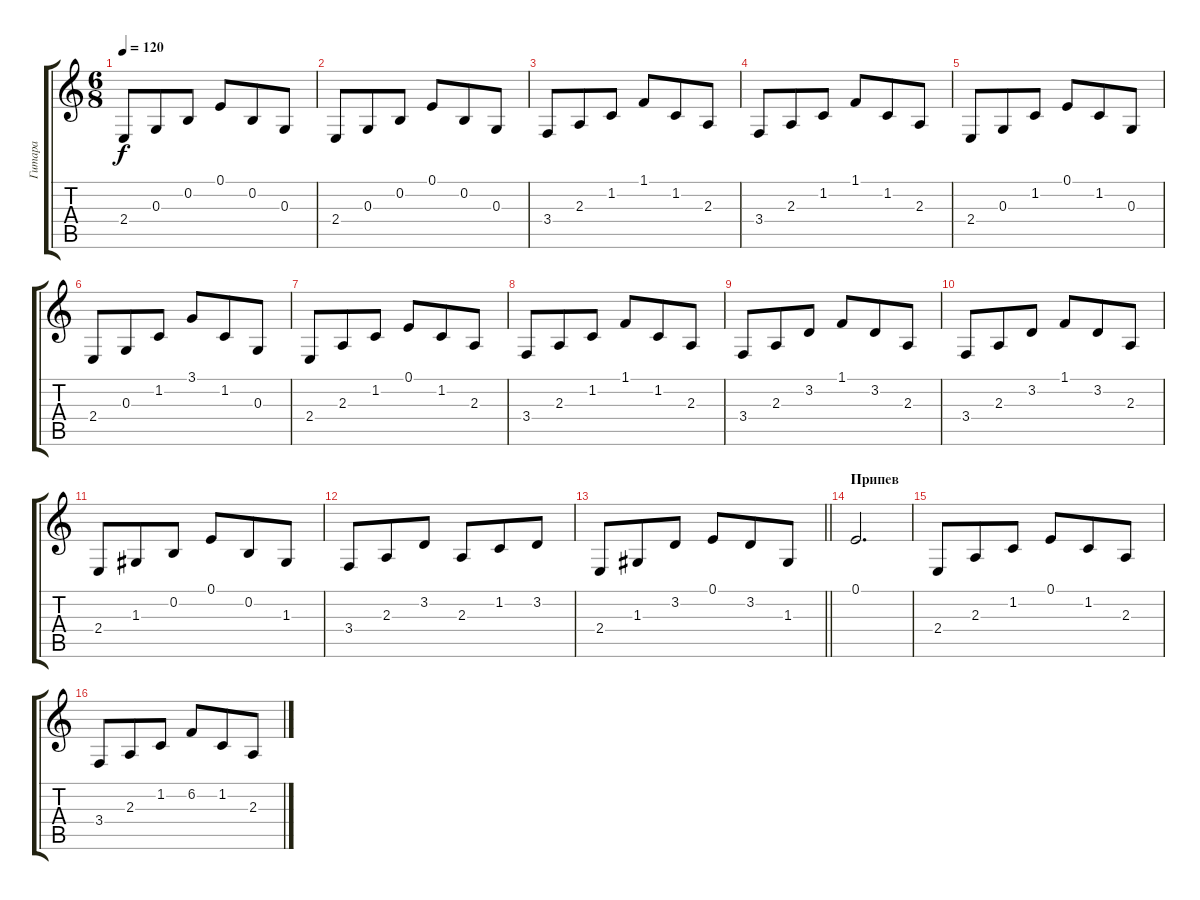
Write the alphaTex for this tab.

\track ("Гитара" "Гитара") {instrument orchestralharp}
\staff {score tabs}
\tuning (E4 B3 G3 D3 A2 E2) {hide}
\ts (6 8)
\tempo 120
\clef g2
\ks c
2.4.8{dy f} 0.3.8 0.2.8 0.1.8 0.2.8 0.3.8 |
2.4.8 0.3.8 0.2.8 0.1.8 0.2.8 0.3.8 |
3.4.8 2.3.8 1.2.8 1.1.8 1.2.8 2.3.8 |
3.4.8 2.3.8 1.2.8 1.1.8 1.2.8 2.3.8 |
2.4.8 0.3.8 1.2.8 0.1.8 1.2.8 0.3.8 |
2.4.8 0.3.8 1.2.8 3.1.8 1.2.8 0.3.8 |
2.4.8 2.3.8 1.2.8 0.1.8 1.2.8 2.3.8 |
3.4.8 2.3.8 1.2.8 1.1.8 1.2.8 2.3.8 |
3.4.8 2.3.8 3.2.8 1.1.8 3.2.8 2.3.8 |
3.4.8 2.3.8 3.2.8 1.1.8 3.2.8 2.3.8 |
2.4.8 1.3.8 0.2.8 0.1.8 0.2.8 1.3.8 |
3.4.8 2.3.8 3.2.8 2.3.8 1.2.8 3.2.8 |
\barLineRight lightlight
2.4.8 1.3.8 3.2.8 0.1.8 3.2.8 1.3.8 |
\section ("" "Припев")
0.1.2{d} |
2.4.8 2.3.8 1.2.8 0.1.8 1.2.8 2.3.8 |
3.4.8 2.3.8 1.2.8 6.2.8 1.2.8 2.3.8
